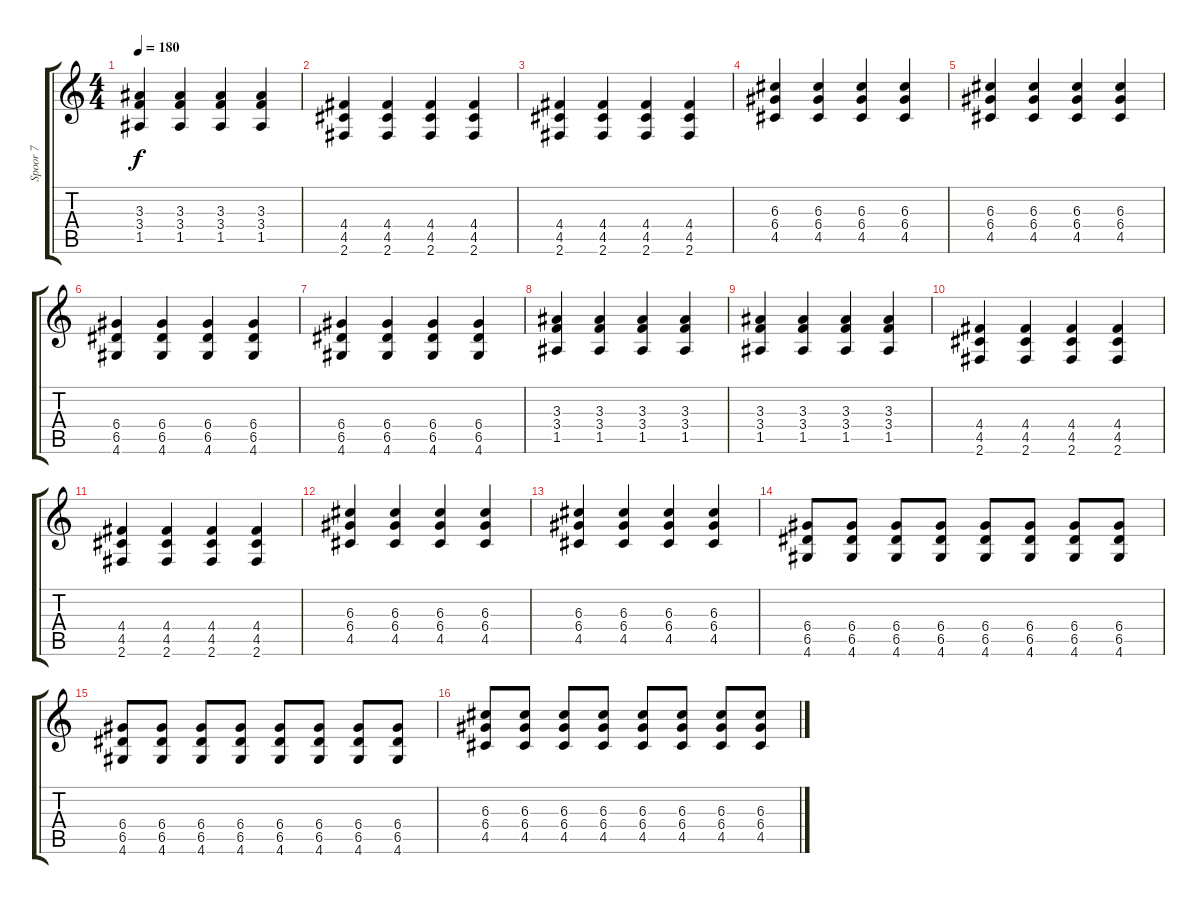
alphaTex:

\track ("Spoor 7" "Spoor 7") {instrument distortionguitar}
\staff {score tabs}
\tuning (E4 B3 G3 D3 A2 E2) {hide}
\ts (4 4)
\tempo 180
\clef g2
\ks c
(3.3 3.4 1.5).4{dy f} (3.3 3.4 1.5).4 (3.3 3.4 1.5).4 (3.3 3.4 1.5).4 |
(4.4 4.5 2.6).4 (4.4 4.5 2.6).4 (4.4 4.5 2.6).4 (4.4 4.5 2.6).4 |
(4.4 4.5 2.6).4 (4.4 4.5 2.6).4 (4.4 4.5 2.6).4 (4.4 4.5 2.6).4 |
(6.3 6.4 4.5).4 (6.3 6.4 4.5).4 (6.3 6.4 4.5).4 (6.3 6.4 4.5).4 |
(6.3 6.4 4.5).4 (6.3 6.4 4.5).4 (6.3 6.4 4.5).4 (6.3 6.4 4.5).4 |
(6.4 6.5 4.6).4 (6.4 6.5 4.6).4 (6.4 6.5 4.6).4 (6.4 6.5 4.6).4 |
(6.4 6.5 4.6).4 (6.4 6.5 4.6).4 (6.4 6.5 4.6).4 (6.4 6.5 4.6).4 |
(3.3 3.4 1.5).4 (3.3 3.4 1.5).4 (3.3 3.4 1.5).4 (3.3 3.4 1.5).4 |
(3.3 3.4 1.5).4 (3.3 3.4 1.5).4 (3.3 3.4 1.5).4 (3.3 3.4 1.5).4 |
(4.4 4.5 2.6).4 (4.4 4.5 2.6).4 (4.4 4.5 2.6).4 (4.4 4.5 2.6).4 |
(4.4 4.5 2.6).4 (4.4 4.5 2.6).4 (4.4 4.5 2.6).4 (4.4 4.5 2.6).4 |
(6.3 6.4 4.5).4 (6.3 6.4 4.5).4 (6.3 6.4 4.5).4 (6.3 6.4 4.5).4 |
(6.3 6.4 4.5).4 (6.3 6.4 4.5).4 (6.3 6.4 4.5).4 (6.3 6.4 4.5).4 |
(6.4 6.5 4.6).8 (6.4 6.5 4.6).8 (6.4 6.5 4.6).8 (6.4 6.5 4.6).8 (6.4 6.5 4.6).8 (6.4 6.5 4.6).8 (6.4 6.5 4.6).8 (6.4 6.5 4.6).8 |
(6.4 6.5 4.6).8 (6.4 6.5 4.6).8 (6.4 6.5 4.6).8 (6.4 6.5 4.6).8 (6.4 6.5 4.6).8 (6.4 6.5 4.6).8 (6.4 6.5 4.6).8 (6.4 6.5 4.6).8 |
(6.3 6.4 4.5).8 (6.3 6.4 4.5).8 (6.3 6.4 4.5).8 (6.3 6.4 4.5).8 (6.3 6.4 4.5).8 (6.3 6.4 4.5).8 (6.3 6.4 4.5).8 (6.3 6.4 4.5).8
